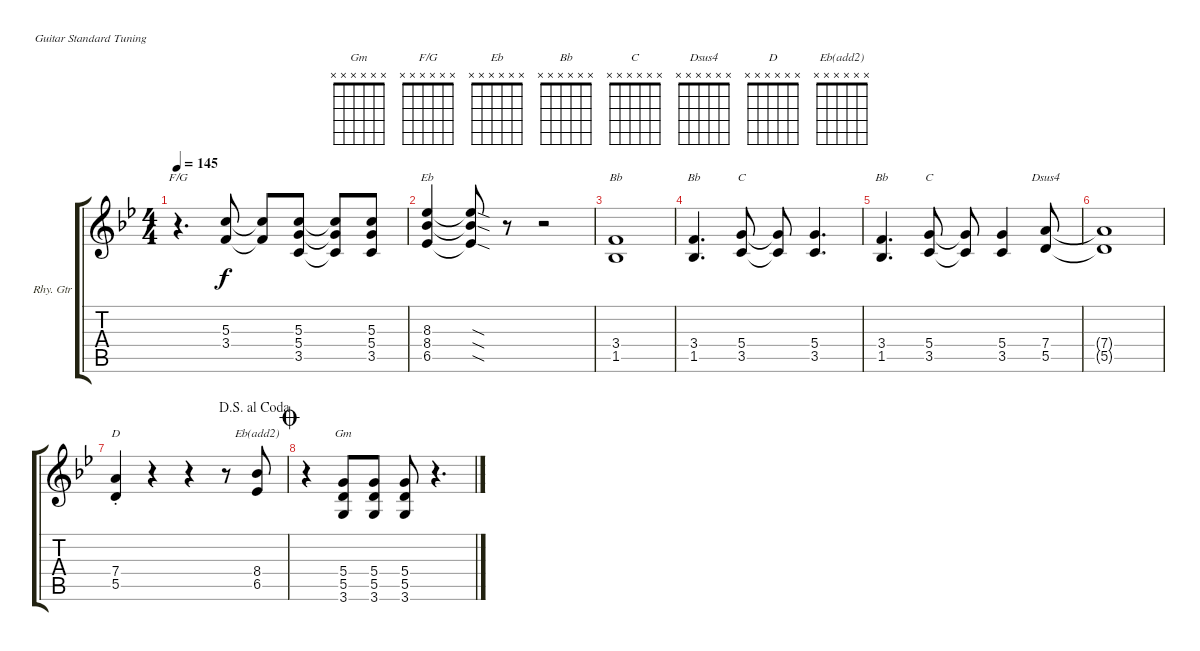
\defaultSystemsLayout 4
\bracketExtendMode groupsimilarinstruments
\firstSystemTrackNameOrientation horizontal
\otherSystemsTrackNameOrientation horizontal
\track ("Guitar 1: Rhythm" "Rhy. Gtr") {instrument distortionguitar}
\staff {score tabs}
\tuning (E4 B3 G3 D3 A2 E2)
\chord ("Gm" x x x x x x)
\chord ("F/G" x x x x x x)
\chord ("Eb" x x x x x x)
\chord ("Bb" x x x x x x)
\chord ("C" x x x x x x)
\chord ("Dsus4" x x x x x x)
\chord ("D" x x x x x x)
\chord ("Eb(add2)" x x x x x x)
\ts (4 4)
\tempo 145
\clef g2
\ks gminor
r.4{d ch "F/G" dy f} (3.4 5.3).8 (3.4{t} 5.3{t}).8 (3.5 5.4 5.3).8 (3.5{t} 5.4{t} 5.3{t}).8 (3.5 5.4 5.3).8 |
(6.5 8.4 8.3).4{ch "Eb"} (6.5{sod t} 8.4{sod t} 8.3{sod t}).8 r.8 r.2 |
(1.5 3.4).1{ch "Bb"} |
(1.5 3.4).4{d ch "Bb"} (5.4 3.5).8{ch "C"} (5.4{t} 3.5{t}).8 (5.4 3.5).4{d} |
(1.5 3.4).4{d ch "Bb"} (5.4 3.5).8{ch "C"} (5.4{t} 3.5{t}).8 (5.4 3.5).4 (7.4 5.5).8{ch "Dsus4"} |
(7.4{t} 5.5{t}).1 |
\jump dalsegnoalcoda
(5.5{st} 7.4{st}).4{ch "D"} r.4 r.4 r.8 (6.5 8.4).8{ch "Eb(add2)"} |
\jump coda
r.4 (3.6 5.5 5.4).8{ch "Gm"} (3.6 5.5 5.4).8 (3.6 5.5 5.4).8 r.4{d}
